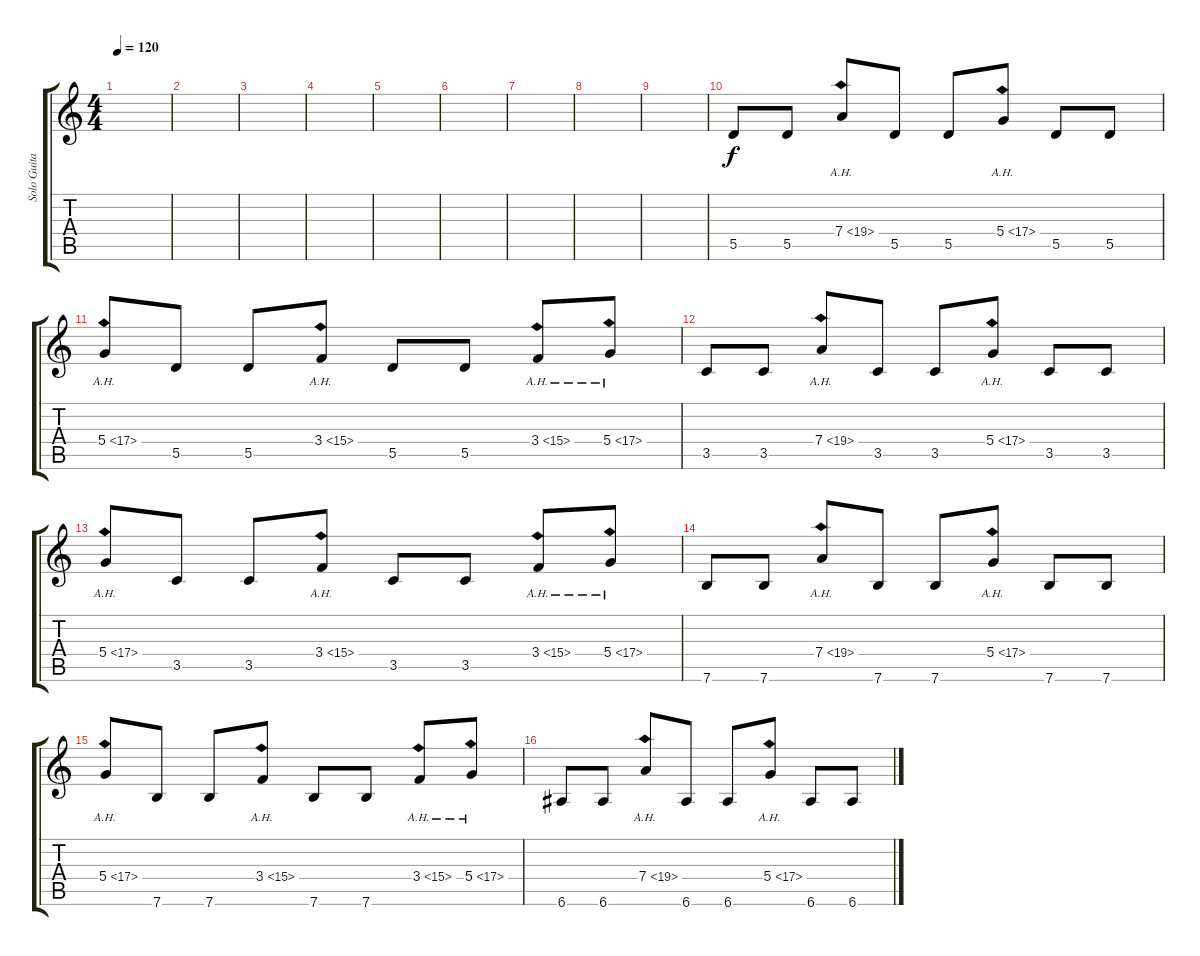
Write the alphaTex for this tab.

\track ("Solo Guitar" "Solo Guita") {instrument distortionguitar}
\staff {score tabs}
\tuning (E4 B3 G3 D3 A2 E2) {hide}
\ts (4 4)
\tempo 120
\clef g2
\ks c
|
|
|
|
|
|
|
|
|
5.5.8 5.5.8 7.4{ah 12}.8 5.5.8 5.5.8 5.4{ah 12}.8 5.5.8 5.5.8 |
5.4{ah 12}.8 5.5.8 5.5.8 3.4{ah 12}.8 5.5.8 5.5.8 3.4{ah 12}.8 5.4{ah 12}.8 |
3.5.8 3.5.8 7.4{ah 12}.8 3.5.8 3.5.8 5.4{ah 12}.8 3.5.8 3.5.8 |
5.4{ah 12}.8 3.5.8 3.5.8 3.4{ah 12}.8 3.5.8 3.5.8 3.4{ah 12}.8 5.4{ah 12}.8 |
7.6.8 7.6.8 7.4{ah 12}.8 7.6.8 7.6.8 5.4{ah 12}.8 7.6.8 7.6.8 |
5.4{ah 12}.8 7.6.8 7.6.8 3.4{ah 12}.8 7.6.8 7.6.8 3.4{ah 12}.8 5.4{ah 12}.8 |
6.6.8 6.6.8 7.4{ah 12}.8 6.6.8 6.6.8 5.4{ah 12}.8 6.6.8 6.6.8
